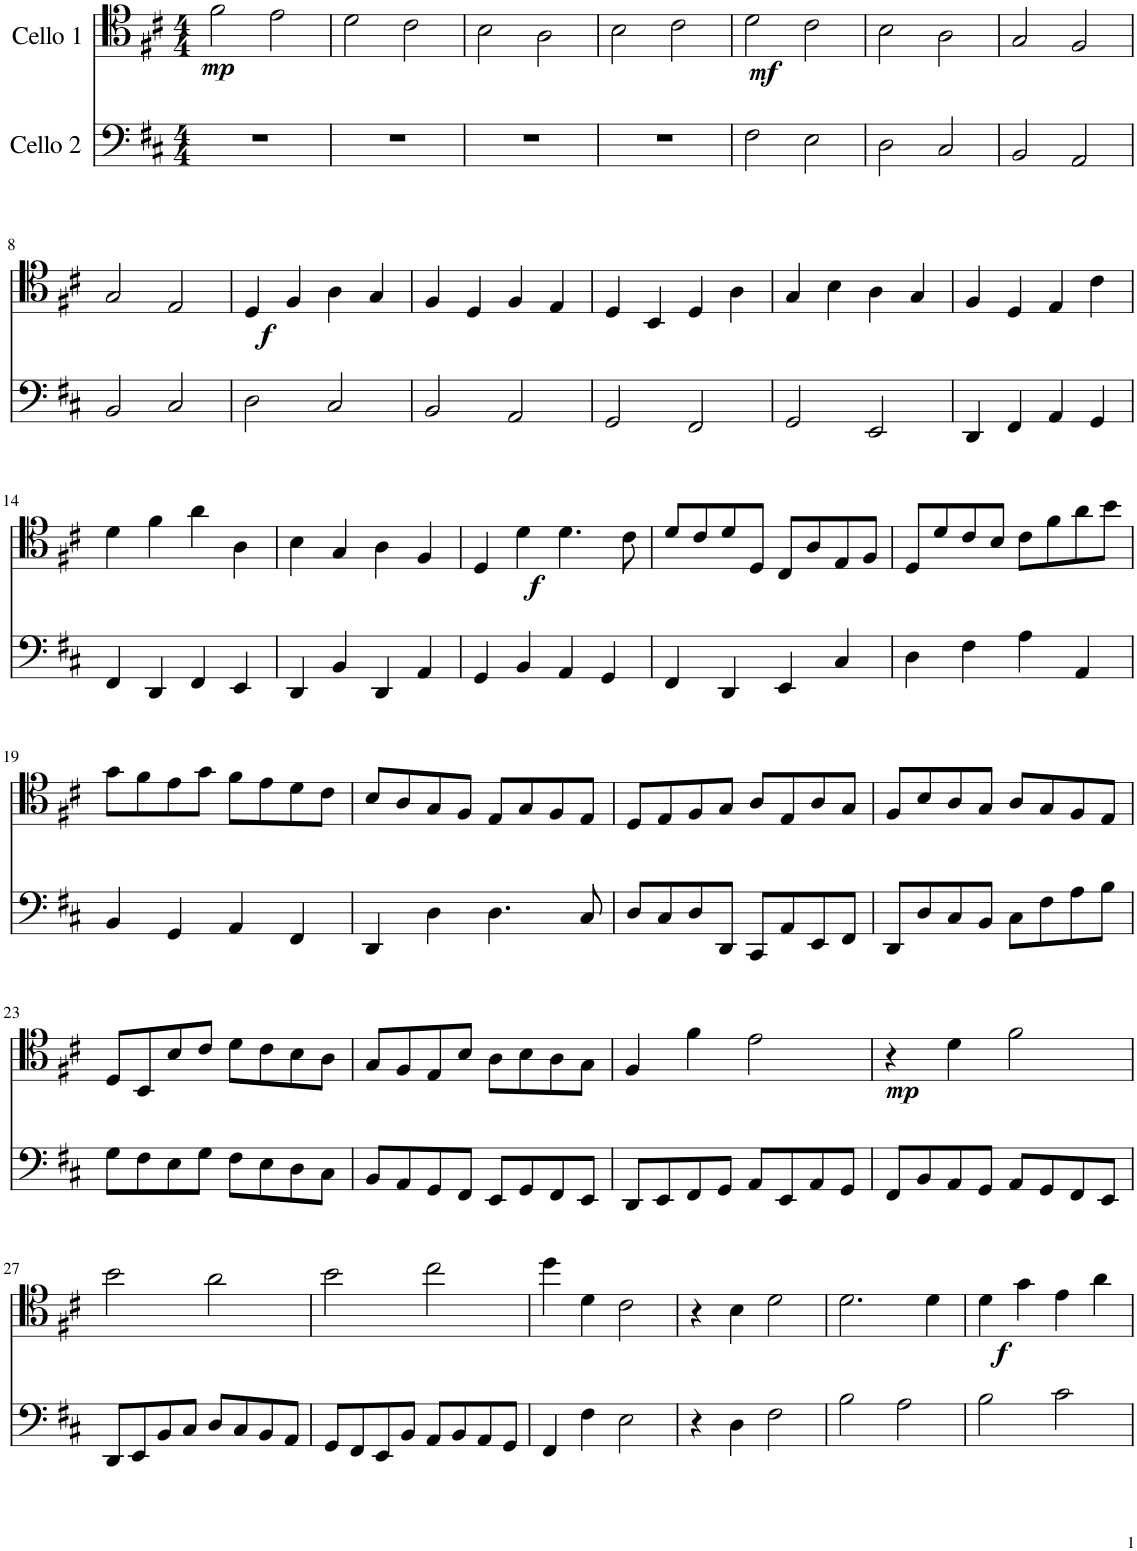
**kern	**kern	**dynam
*part2	*part1	*part1
*staff2	*staff1	*staff1
*I"Cello 2	*I"Cello 1	*
*clefF4	*clefC4	*
*k[f#c#]	*k[f#c#]	*
*M4/4	*M4/4	*
=1	=1	=1
!	!	!LO:DY:b
1r	2f#\	mp
.	2e\	.
=2	=2	=2
1r	2d\	.
.	2c#\	.
=3	=3	=3
1r	2B\	.
.	2A\	.
=4	=4	=4
1r	2B\	.
.	2c#\	.
=5	=5	=5
!	!	!LO:DY:b
2F#\	2d\	mf
2E\	2c#\	.
=6	=6	=6
2D\	2B\	.
2C#/	2A\	.
=7	=7	=7
2BB/	2G/	.
2AA/	2F#/	.
!!LO:LB:g=z
=8	=8	=8
2BB/	2G/	.
2C#/	2E/	.
=9	=9	=9
!	!	!LO:DY:b
2D\	4D/	f
.	4F#/	.
2C#/	4A\	.
.	4G/	.
=10	=10	=10
2BB/	4F#/	.
.	4D/	.
2AA/	4F#/	.
.	4E/	.
=11	=11	=11
2GG/	4D/	.
.	4BB/	.
2FF#/	4D/	.
.	4A\	.
=12	=12	=12
2GG/	4G/	.
.	4B\	.
2EE/	4A\	.
.	4G/	.
=13	=13	=13
4DD/	4F#/	.
4FF#/	4D/	.
4AA/	4E/	.
4GG/	4c#\	.
!!LO:LB:g=z
=14	=14	=14
4FF#/	4d\	.
4DD/	4f#\	.
4FF#/	4a\	.
4EE/	4A\	.
=15	=15	=15
4DD/	4B\	.
4BB/	4G/	.
4DD/	4A\	.
4AA/	4F#/	.
=16	=16	=16
4GG/	4D/	.
!	!	!LO:DY:b
4BB/	4d\	f
4AA/	4.d\	.
4GG/	.	.
.	8c#\	.
=17	=17	=17
4FF#/	8d/L	.
.	8c#/	.
4DD/	8d/	.
.	8D/J	.
4EE/	8C#/L	.
.	8A/	.
4C#/	8E/	.
.	8F#/J	.
=18	=18	=18
4D\	8D/L	.
.	8d/	.
4F#\	8c#/	.
.	8B/J	.
4A\	8c#\L	.
.	8f#\	.
4AA/	8a\	.
.	8b\J	.
!!LO:LB:g=z
=19	=19	=19
4BB/	8g\L	.
.	8f#\	.
4GG/	8e\	.
.	8g\J	.
4AA/	8f#\L	.
.	8e\	.
4FF#/	8d\	.
.	8c#\J	.
=20	=20	=20
4DD/	8B/L	.
.	8A/	.
4D\	8G/	.
.	8F#/J	.
4.D\	8E/L	.
.	8G/	.
.	8F#/	.
8C#/	8E/J	.
=21	=21	=21
8D/L	8D/L	.
8C#/	8E/	.
8D/	8F#/	.
8DD/J	8G/J	.
8CC#/L	8A/L	.
8AA/	8E/	.
8EE/	8A/	.
8FF#/J	8G/J	.
=22	=22	=22
8DD/L	8F#/L	.
8D/	8B/	.
8C#/	8A/	.
8BB/J	8G/J	.
8C#\L	8A/L	.
8F#\	8G/	.
8A\	8F#/	.
8B\J	8E/J	.
!!LO:LB:g=z
=23	=23	=23
8G\L	8D/L	.
8F#\	8BB/	.
8E\	8B/	.
8G\J	8c#/J	.
8F#\L	8d\L	.
8E\	8c#\	.
8D\	8B\	.
8C#\J	8A\J	.
=24	=24	=24
8BB/L	8G/L	.
8AA/	8F#/	.
8GG/	8E/	.
8FF#/J	8B/J	.
8EE/L	8A\L	.
8GG/	8B\	.
8FF#/	8A\	.
8EE/J	8G\J	.
=25	=25	=25
8DD/L	4F#/	.
8EE/	.	.
8FF#/	4f#\	.
8GG/J	.	.
8AA/L	2e\	.
8EE/	.	.
8AA/	.	.
8GG/J	.	.
=26	=26	=26
!	!	!LO:DY:b
8FF#/L	4r	mp
8BB/	.	.
8AA/	4d\	.
8GG/J	.	.
8AA/L	2f#\	.
8GG/	.	.
8FF#/	.	.
8EE/J	.	.
!!LO:LB:g=z
=27	=27	=27
8DD/L	2b\	.
8EE/	.	.
8BB/	.	.
8C#/J	.	.
8D/L	2a\	.
8C#/	.	.
8BB/	.	.
8AA/J	.	.
=28	=28	=28
8GG/L	2b\	.
8FF#/	.	.
8EE/	.	.
8BB/J	.	.
8AA/L	2cc#\	.
8BB/	.	.
8AA/	.	.
8GG/J	.	.
=29	=29	=29
4FF#/	4dd\	.
4F#\	4d\	.
2E\	2c#\	.
=30	=30	=30
4r	4r	.
4D\	4B\	.
2F#\	2d\	.
=31	=31	=31
2B\	2.d\	.
2A\	.	.
.	4d\	.
=32	=32	=32
!	!	!LO:DY:b
2B\	4d\	f
.	4g\	.
2c#\	4e\	.
.	4a\	.
=	=	=
*-	*-	*-
